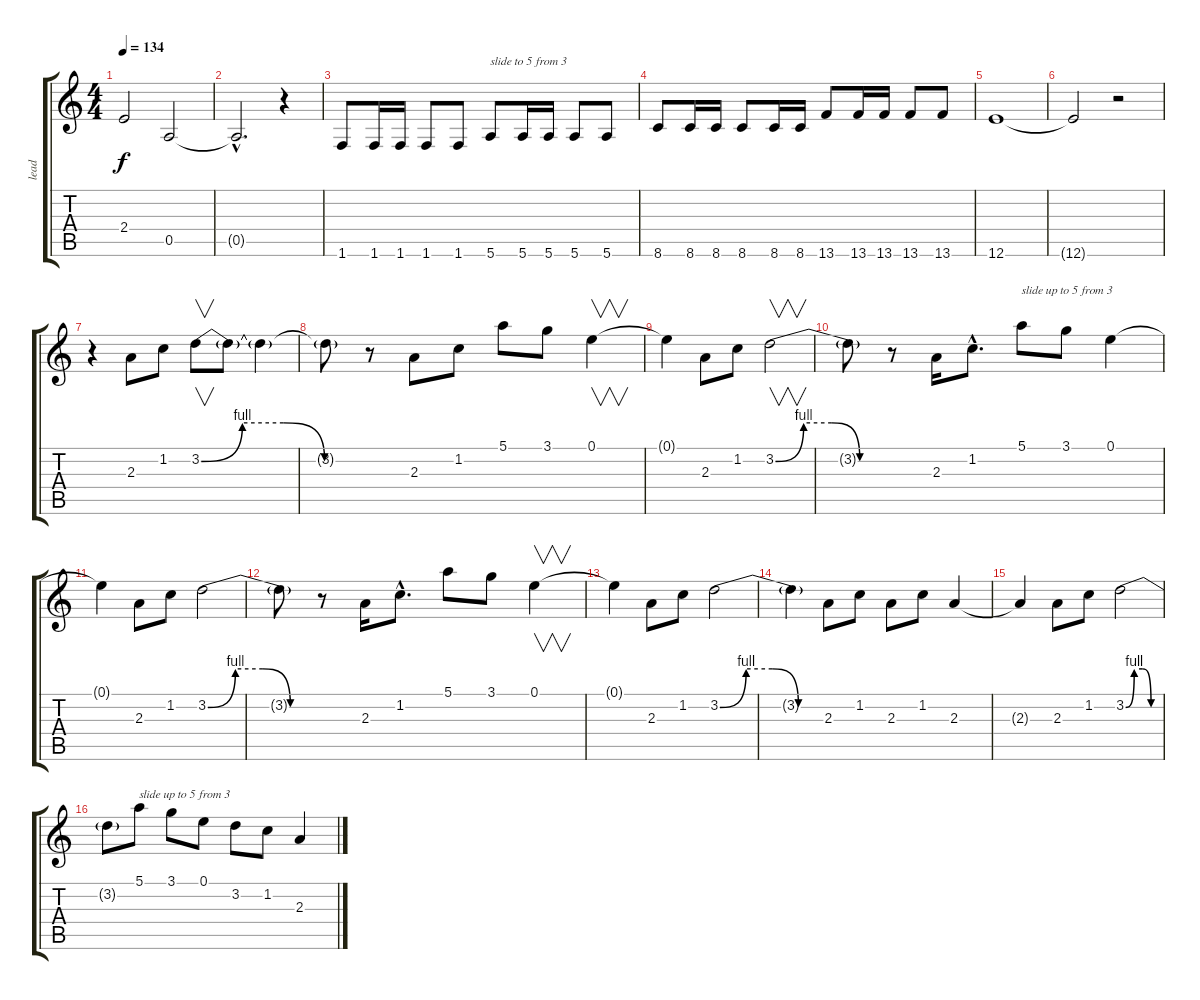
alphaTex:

\track ("lead" "lead") {instrument electricguitarclean}
\staff {score tabs}
\tuning (E4 B3 G3 D3 A2 E2) {hide}
\ts (4 4)
\tempo 134
\clef g2
\ks c
2.4.2{dy f} 0.5.2 |
0.5{hac t}.2{d} r.4 |
1.6.8 1.6.16 1.6.16 1.6.8 1.6.8 5.6.8{txt "slide to 5 from 3"} 5.6.16 5.6.16 5.6.8 5.6.8 |
8.6.8 8.6.16 8.6.16 8.6.8 8.6.16 8.6.16 13.6.8 13.6.16 13.6.16 13.6.8 13.6.8 |
12.6.1 |
12.6{t}.2 r.2 |
r.4 2.3.8 1.2.8 3.2{be (custom 0 0 15 4 30 4 45 0 60 0)}.8{v} 3.2{t}.8 3.2{t}.4 |
3.2{t}.8 r.8 2.3.8 1.2.8 5.1.8 3.1.8 0.1.4{v} |
0.1{t}.4 2.3.8 1.2.8 3.2{be (custom 0 0 15 4 30 4 45 0 60 0)}.2{v} |
3.2{t}.8 r.8 2.3.16 1.2{hac}.8{d} 5.1.8{txt "slide up to 5 from 3"} 3.1.8 0.1.4 |
0.1{t}.4 2.3.8 1.2.8 3.2{be (custom 0 0 15 4 30 4 45 0 60 0)}.2 |
3.2{t}.8 r.8 2.3.16 1.2{hac}.8{d} 5.1.8 3.1.8 0.1.4{v} |
0.1{t}.4 2.3.8 1.2.8 3.2{be (custom 0 0 15 4 30 4 45 0 60 0)}.2 |
3.2{t}.4 2.3.8 1.2.8 2.3.8 1.2.8 2.3.4 |
2.3{t}.4 2.3.8 1.2.8 3.2{be (custom 0 0 15 4 30 4 45 0 60 0)}.2 |
3.2{t}.8 5.1.8{txt "slide up to 5 from 3"} 3.1.8 0.1.8 3.2.8 1.2.8 2.3.4
